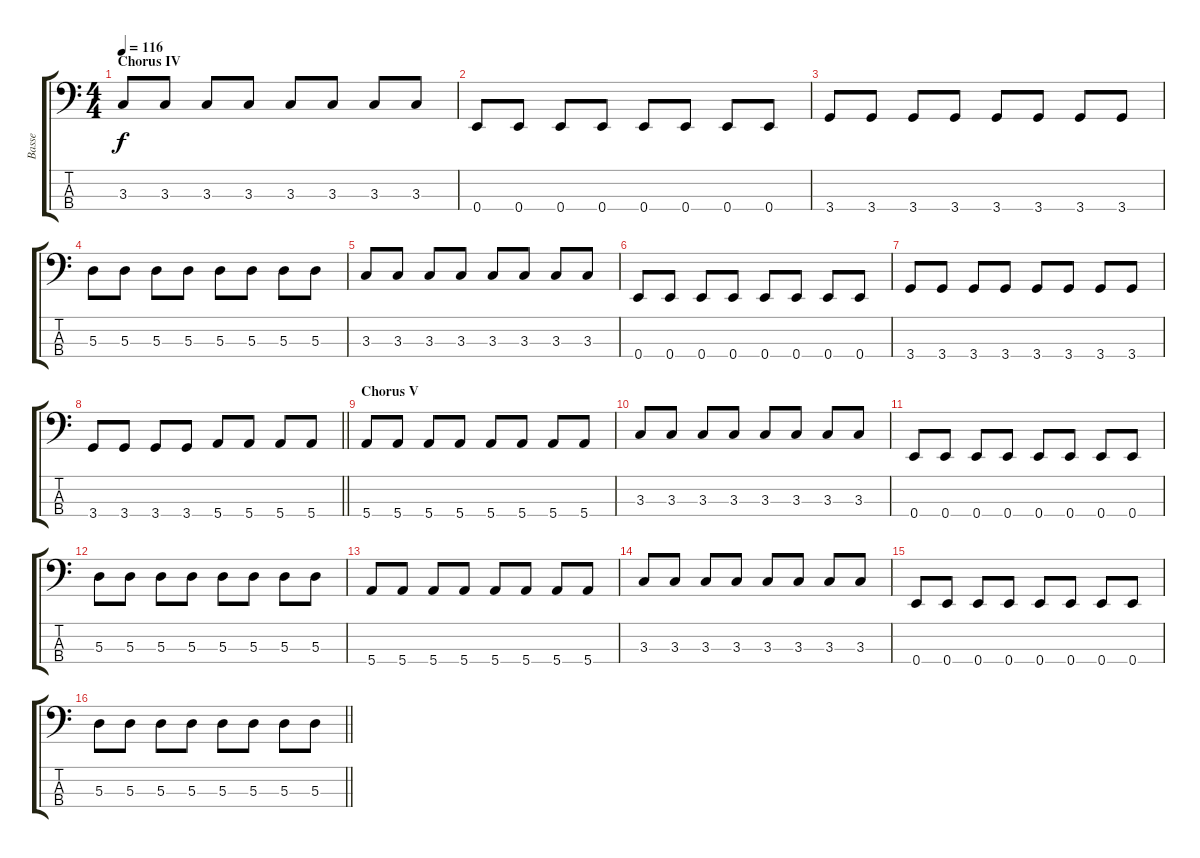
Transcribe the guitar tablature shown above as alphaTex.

\track ("Basse" "Basse") {instrument electricbassfinger}
\staff {score tabs}
\tuning (G2 D2 A1 E1) {hide}
\ts (4 4)
\section ("" "Chorus IV")
\tempo 116
\clef f4
\ks c
3.3.8{dy f} 3.3.8 3.3.8 3.3.8 3.3.8 3.3.8 3.3.8 3.3.8 |
0.4.8 0.4.8 0.4.8 0.4.8 0.4.8 0.4.8 0.4.8 0.4.8 |
3.4.8 3.4.8 3.4.8 3.4.8 3.4.8 3.4.8 3.4.8 3.4.8 |
5.3.8 5.3.8 5.3.8 5.3.8 5.3.8 5.3.8 5.3.8 5.3.8 |
3.3.8 3.3.8 3.3.8 3.3.8 3.3.8 3.3.8 3.3.8 3.3.8 |
0.4.8 0.4.8 0.4.8 0.4.8 0.4.8 0.4.8 0.4.8 0.4.8 |
3.4.8 3.4.8 3.4.8 3.4.8 3.4.8 3.4.8 3.4.8 3.4.8 |
\barLineRight lightlight
3.4.8 3.4.8 3.4.8 3.4.8 5.4.8 5.4.8 5.4.8 5.4.8 |
\section ("" "Chorus V")
5.4.8 5.4.8 5.4.8 5.4.8 5.4.8 5.4.8 5.4.8 5.4.8 |
3.3.8 3.3.8 3.3.8 3.3.8 3.3.8 3.3.8 3.3.8 3.3.8 |
0.4.8 0.4.8 0.4.8 0.4.8 0.4.8 0.4.8 0.4.8 0.4.8 |
5.3.8 5.3.8 5.3.8 5.3.8 5.3.8 5.3.8 5.3.8 5.3.8 |
5.4.8 5.4.8 5.4.8 5.4.8 5.4.8 5.4.8 5.4.8 5.4.8 |
3.3.8 3.3.8 3.3.8 3.3.8 3.3.8 3.3.8 3.3.8 3.3.8 |
0.4.8 0.4.8 0.4.8 0.4.8 0.4.8 0.4.8 0.4.8 0.4.8 |
\barLineRight lightlight
5.3.8 5.3.8 5.3.8 5.3.8 5.3.8 5.3.8 5.3.8 5.3.8
